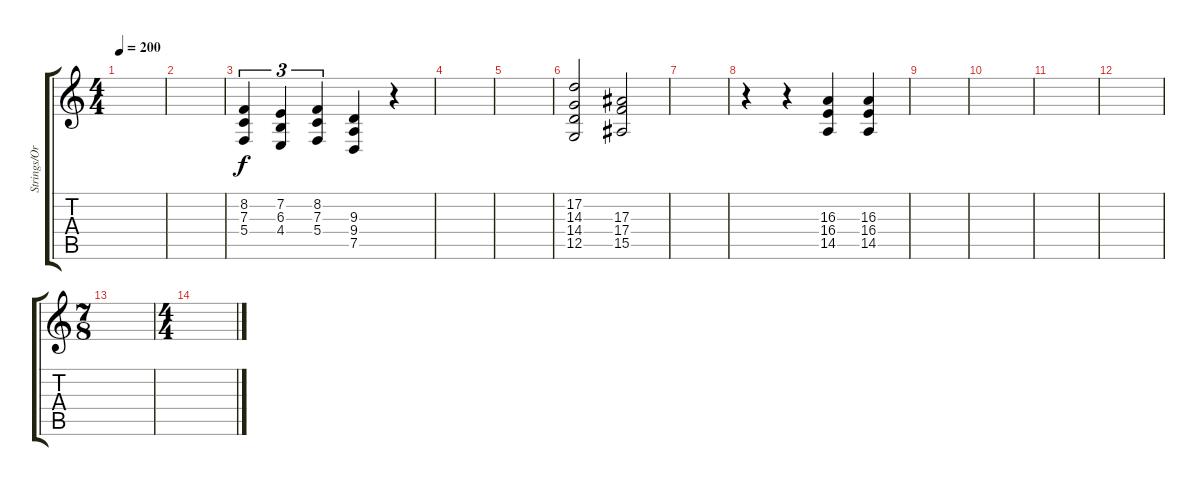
\track ("Strings/Orchestral hit" "Strings/Or") {instrument stringensemble1}
\staff {score tabs}
\tuning (D4 A3 F3 C3 G2 D2) {hide}
\ts (4 4)
\tempo 200
\clef g2
\ks c
|
|
(8.2 7.3 5.4).4{tu (3 2)} (7.2 6.3 4.4).4{tu (3 2)} (8.2 7.3 5.4).4{tu (3 2)} (9.3 9.4 7.5).4 r.4 |
|
|
(17.2 14.3 14.4 12.5).2 (17.3 17.4 15.5).2 |
|
r.4 r.4 (16.3 16.4 14.5).4 (16.3 16.4 14.5).4 |
|
|
|
|
\ts (7 8)
|
\ts (4 4)
